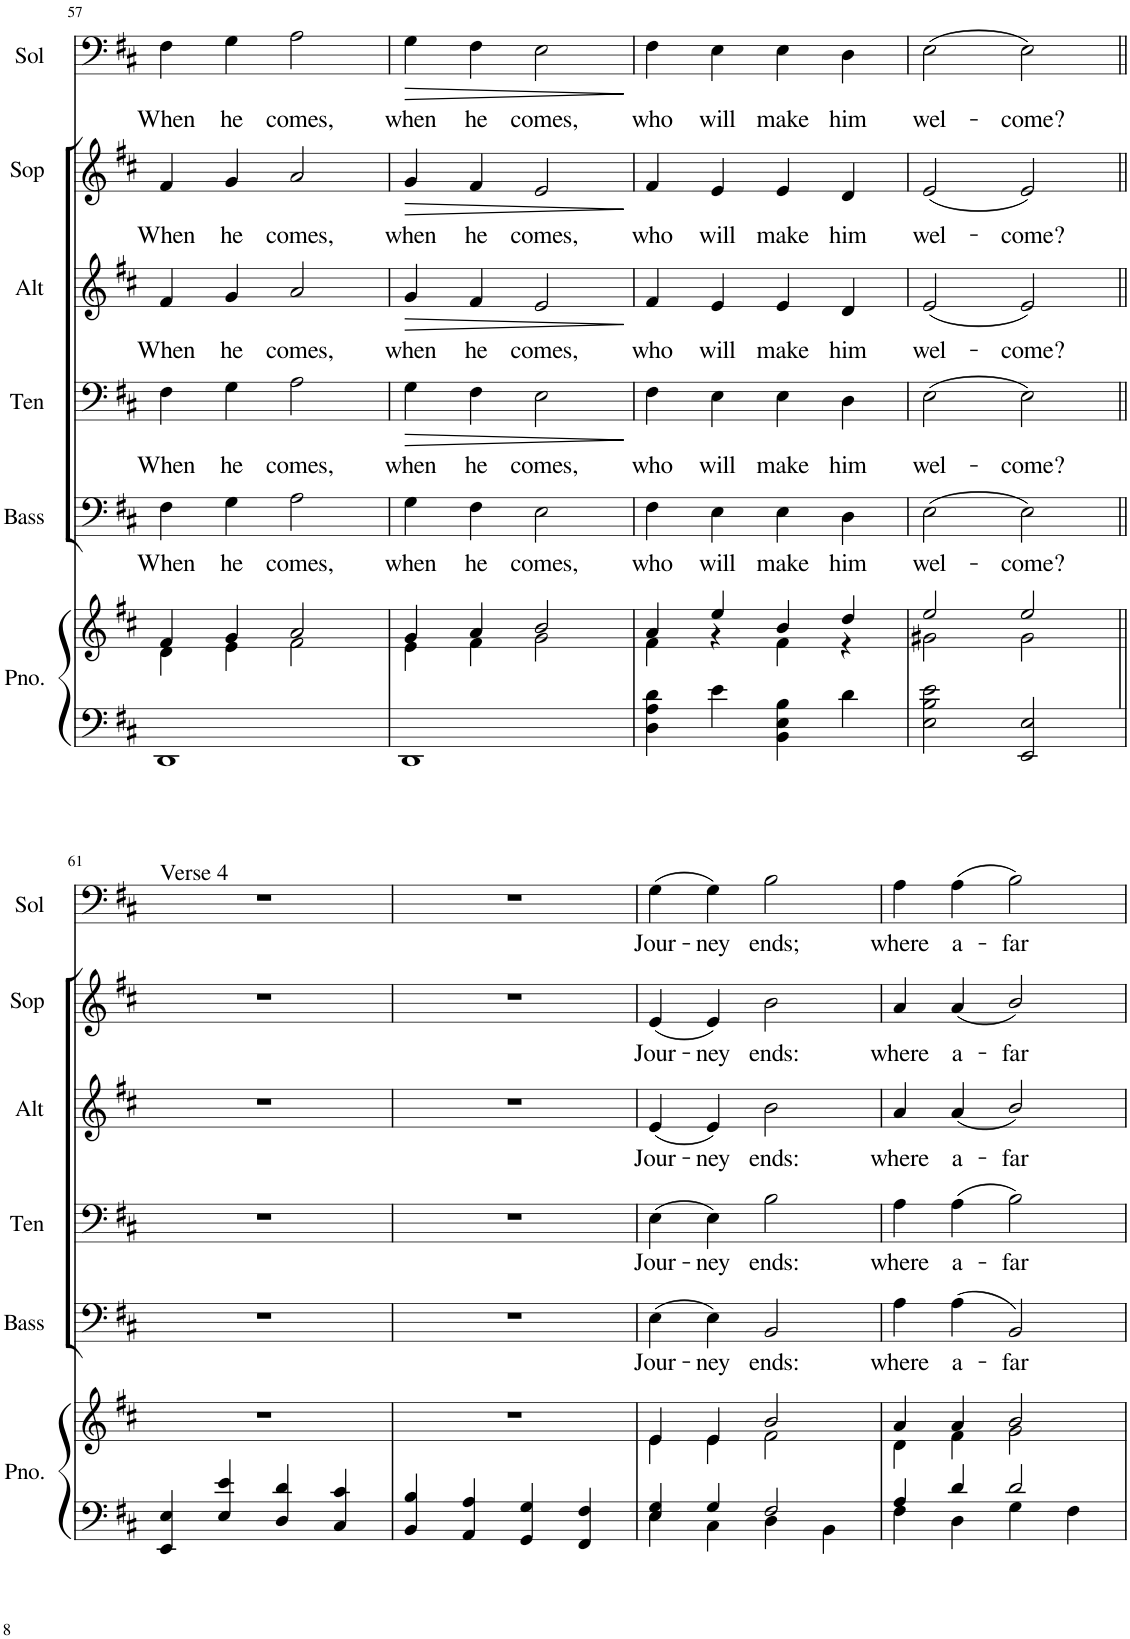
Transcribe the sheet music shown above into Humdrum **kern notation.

**kern	**kern	**kern	**text	**kern	**text	**dynam	**kern	**text	**dynam	**kern	**text	**dynam	**kern	**text	**dynam
*part6	*part6	*part5	*part5	*part4	*part4	*part4	*part3	*part3	*part3	*part2	*part2	*part2	*part1	*part1	*part1
*staff7	*staff6	*staff5	*staff5	*staff4	*staff4	*staff4	*staff3	*staff3	*staff3	*staff2	*staff2	*staff2	*staff1	*staff1	*staff1
*I"Piano	*	*I"Bass	*	*I"Tenor	*	*	*I"Alto	*	*	*I"Soprano	*	*	*I"Solo	*	*
*I'Pno.	*	*I'Bass	*	*I'Ten	*	*	*I'Alt	*	*	*I'Sop	*	*	*I'Sol	*	*
!!LO:PB:g=z
*clefF4	*clefG2	*clefF4	*	*clefF4	*	*	*clefG2	*	*	*clefG2	*	*	*clefF4	*	*
*k[f#c#]	*k[f#c#]	*k[f#c#]	*	*k[f#c#]	*	*	*k[f#c#]	*	*	*k[f#c#]	*	*	*k[f#c#]	*	*
*M4/4	*M4/4	*M4/4	*	*M4/4	*	*	*M4/4	*	*	*M4/4	*	*	*M4/4	*	*
=57	=57	=57	=57	=57	=57	=57	=57	=57	=57	=57	=57	=57	=57	=57	=57
*	*^	*	*	*	*	*	*	*	*	*	*	*	*	*	*
!	!	!	!	!LO:LY:b	!	!LO:LY:b	!	!	!LO:LY:b	!	!	!LO:LY:b	!	!	!LO:LY:b	!
1DD	4f#/	4d\	4F#\	When	4F#\	When	.	4f#/	When	.	4f#/	When	.	4F#\	When	.
!	!	!	!	!LO:LY:b	!	!LO:LY:b	!	!	!LO:LY:b	!	!	!LO:LY:b	!	!	!LO:LY:b	!
.	4g/	4e\	4G\	he	4G\	he	.	4g/	he	.	4g/	he	.	4G\	he	.
!	!	!	!	!LO:LY:b	!	!LO:LY:b	!	!	!LO:LY:b	!	!	!LO:LY:b	!	!	!LO:LY:b	!
.	2a/	2f#\	2A\	comes,	2A\	comes,	.	2a/	comes,	.	2a/	comes,	.	2A\	comes,	.
=58	=58	=58	=58	=58	=58	=58	=58	=58	=58	=58	=58	=58	=58	=58	=58	=58
!	!	!	!	!LO:LY:b	!	!LO:LY:b	!LO:HP:b	!	!LO:LY:b	!LO:HP:b	!	!LO:LY:b	!LO:HP:b	!	!LO:LY:b	!LO:HP:b
1DD	4g/	4e\	4G\	when	4G\	when	>	4g/	when	>	4g/	when	>	4G\	when	>
!	!	!	!	!LO:LY:b	!	!LO:LY:b	!	!	!LO:LY:b	!	!	!LO:LY:b	!	!	!LO:LY:b	!
.	4a/	4f#\	4F#\	he	4F#\	he	.	4f#/	he	.	4f#/	he	.	4F#\	he	.
!	!	!	!	!LO:LY:b	!	!LO:LY:b	!	!	!LO:LY:b	!	!	!LO:LY:b	!	!	!LO:LY:b	!
.	2b/	2g\	2E\	comes,	2E\	comes,	.	2e/	comes,	.	2e/	comes,	.	2E\	comes,	.
*	*v	*v	*	*	*	*	*	*	*	*	*	*	*	*	*	*
.	.	.	.	.	.	]	.	.	]	.	.	]	.	.	]
=59	=59	=59	=59	=59	=59	=59	=59	=59	=59	=59	=59	=59	=59	=59	=59
*	*^	*	*	*	*	*	*	*	*	*	*	*	*	*	*
!	!	!	!	!LO:LY:b	!	!LO:LY:b	!	!	!LO:LY:b	!	!	!LO:LY:b	!	!	!LO:LY:b	!
4D\ 4A\ 4d\	4a/	4f#\	4F#\	who	4F#\	who	.	4f#/	who	.	4f#/	who	.	4F#\	who	.
!	!	!	!	!LO:LY:b	!	!LO:LY:b	!	!	!LO:LY:b	!	!	!LO:LY:b	!	!	!LO:LY:b	!
4e\	4ee/	4r	4E\	will	4E\	will	.	4e/	will	.	4e/	will	.	4E\	will	.
!	!	!	!	!LO:LY:b	!	!LO:LY:b	!	!	!LO:LY:b	!	!	!LO:LY:b	!	!	!LO:LY:b	!
4BB\ 4E\ 4B\	4b/	4f#\	4E\	make	4E\	make	.	4e/	make	.	4e/	make	.	4E\	make	.
!	!	!	!	!LO:LY:b	!	!LO:LY:b	!	!	!LO:LY:b	!	!	!LO:LY:b	!	!	!LO:LY:b	!
4d\	4dd/	4r	4D\	him	4D\	him	.	4d/	him	.	4d/	him	.	4D\	him	.
=60	=60	=60	=60	=60	=60	=60	=60	=60	=60	=60	=60	=60	=60	=60	=60	=60
!	!	!	!	!LO:LY:b	!	!LO:LY:b	!	!	!LO:LY:b	!	!	!LO:LY:b	!	!	!LO:LY:b	!
2E\ 2B\ 2e\	2ee/	2g#X\	(2E\	wel-	(2E\	wel-	.	(2e/	wel-	.	(2e/	wel-	.	(2E\	wel-	.
!	!	!	!	!LO:LY:b	!	!LO:LY:b	!	!	!LO:LY:b	!	!	!LO:LY:b	!	!	!LO:LY:b	!
2EE/ 2E/	2ee/	2g#\	2E\)	-come?	2E\)	-come?	.	2e/)	-come?	.	2e/)	-come?	.	2E\)	-come?	.
!!LO:LB:g=z
=61||	=61||	=61||	=61||	=61||	=61||	=61||	=61||	=61||	=61||	=61||	=61||	=61||	=61||	=61||	=61||	=61||
!	!	!	!	!	!	!	!	!	!	!	!	!	!	!LO:TX:a:t=Verse 4	!	!
*	*v	*v	*	*	*	*	*	*	*	*	*	*	*	*	*	*
4EE/ 4E/	1r	1r	.	1r	.	.	1r	.	.	1r	.	.	1r	.	.
4E/ 4e/	.	.	.	.	.	.	.	.	.	.	.	.	.	.	.
4D/ 4d/	.	.	.	.	.	.	.	.	.	.	.	.	.	.	.
4C#/ 4c#/	.	.	.	.	.	.	.	.	.	.	.	.	.	.	.
=62	=62	=62	=62	=62	=62	=62	=62	=62	=62	=62	=62	=62	=62	=62	=62
4BB/ 4B/	1r	1r	.	1r	.	.	1r	.	.	1r	.	.	1r	.	.
4AA/ 4A/	.	.	.	.	.	.	.	.	.	.	.	.	.	.	.
4GG/ 4G/	.	.	.	.	.	.	.	.	.	.	.	.	.	.	.
4FF#/ 4F#/	.	.	.	.	.	.	.	.	.	.	.	.	.	.	.
=63	=63	=63	=63	=63	=63	=63	=63	=63	=63	=63	=63	=63	=63	=63	=63
*^	*^	*	*	*	*	*	*	*	*	*	*	*	*	*	*
!	!	!	!	!	!LO:LY:b	!	!LO:LY:b	!	!	!LO:LY:b	!	!	!LO:LY:b	!	!	!LO:LY:b	!
4E/ 4G/	4E\	4e/	4e\	(4E\	Jour-	(4E\	Jour-	.	(4e/	Jour-	.	(4e/	Jour-	.	(4G\	Jour-	.
!	!	!	!	!	!LO:LY:b	!	!LO:LY:b	!	!	!LO:LY:b	!	!	!LO:LY:b	!	!	!LO:LY:b	!
4G/	4C#\	4e/	4e\	4E\)	-ney	4E\)	-ney	.	4e/)	-ney	.	4e/)	-ney	.	4G\)	-ney	.
!	!	!	!	!	!LO:LY:b	!	!LO:LY:b	!	!	!LO:LY:b	!	!	!LO:LY:b	!	!	!LO:LY:b	!
2F#/	4D\	2b/	2f#\	2BB/	ends:	2B\	ends:	.	2b\	ends:	.	2b\	ends:	.	2B\	ends;	.
.	4BB\	.	.	.	.	.	.	.	.	.	.	.	.	.	.	.	.
=64	=64	=64	=64	=64	=64	=64	=64	=64	=64	=64	=64	=64	=64	=64	=64	=64	=64
!	!	!	!	!	!LO:LY:b	!	!LO:LY:b	!	!	!LO:LY:b	!	!	!LO:LY:b	!	!	!LO:LY:b	!
4A/	4F#\	4a/	4d\	4A\	where	4A\	where	.	4a/	where	.	4a/	where	.	4A\	where	.
!	!	!	!	!	!LO:LY:b	!	!LO:LY:b	!	!	!LO:LY:b	!	!	!LO:LY:b	!	!	!LO:LY:b	!
4d/	4D\	4a/	4f#\	(4A\	a-	(4A\	a-	.	(4a/	a-	.	(4a/	a-	.	(4A\	a-	.
!	!	!	!	!	!LO:LY:b	!	!LO:LY:b	!	!	!LO:LY:b	!	!	!LO:LY:b	!	!	!LO:LY:b	!
2d/	4G\	2b/	2g\	2BB/)	-far	2B\)	-far	.	2b/)	-far	.	2b/)	-far	.	2B\)	-far	.
.	4F#\	.	.	.	.	.	.	.	.	.	.	.	.	.	.	.	.
*v	*v	*	*	*	*	*	*	*	*	*	*	*	*	*	*	*	*
*	*v	*v	*	*	*	*	*	*	*	*	*	*	*	*	*	*
=	=	=	=	=	=	=	=	=	=	=	=	=	=	=	=
*-	*-	*-	*-	*-	*-	*-	*-	*-	*-	*-	*-	*-	*-	*-	*-
